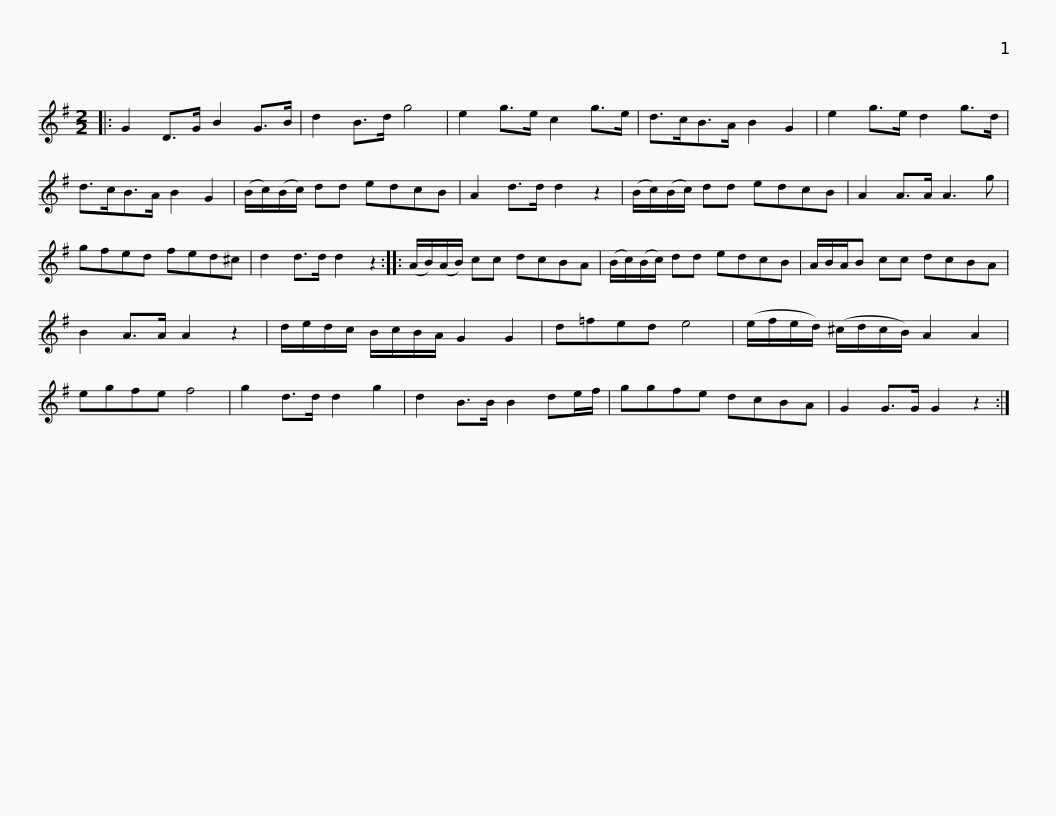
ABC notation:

X:1
L:1/8
M:2/2
I:linebreak $
K:G
V:1 treble
V:1
|: G2 D>G B2 G>B | d2 B>d g4 | e2 g>e c2 g>e | d>cB>A B2 G2 | e2 g>e d2 g>d | %5
 d>cB>A B2 G2 |$ (B/c/)(B/c/) dd edcB | A2 d>d d2 z2 | (B/c/)(B/c/) dd edcB | A2 A>A A3 g | %10
 gfed fed^c | d2 d>d d2 z2 ::$ (A/B/)(A/B/) cc dcBA | (B/c/)(B/c/) dd edcB | A/B/A/B cc dcBA | %15
 B2 A>A A2 z2 | d/e/d/c/ B/c/B/A/ G2 G2 |$ d=fed e4 | (e/f/e/d/) (^c/d/c/B/) A2 A2 | egfe f4 | %20
 g2 d>d d2 g2 | d2 B>B B2 de/f/ | ggfe dcBA |$ G2 G>G G2 z2 :| %24
